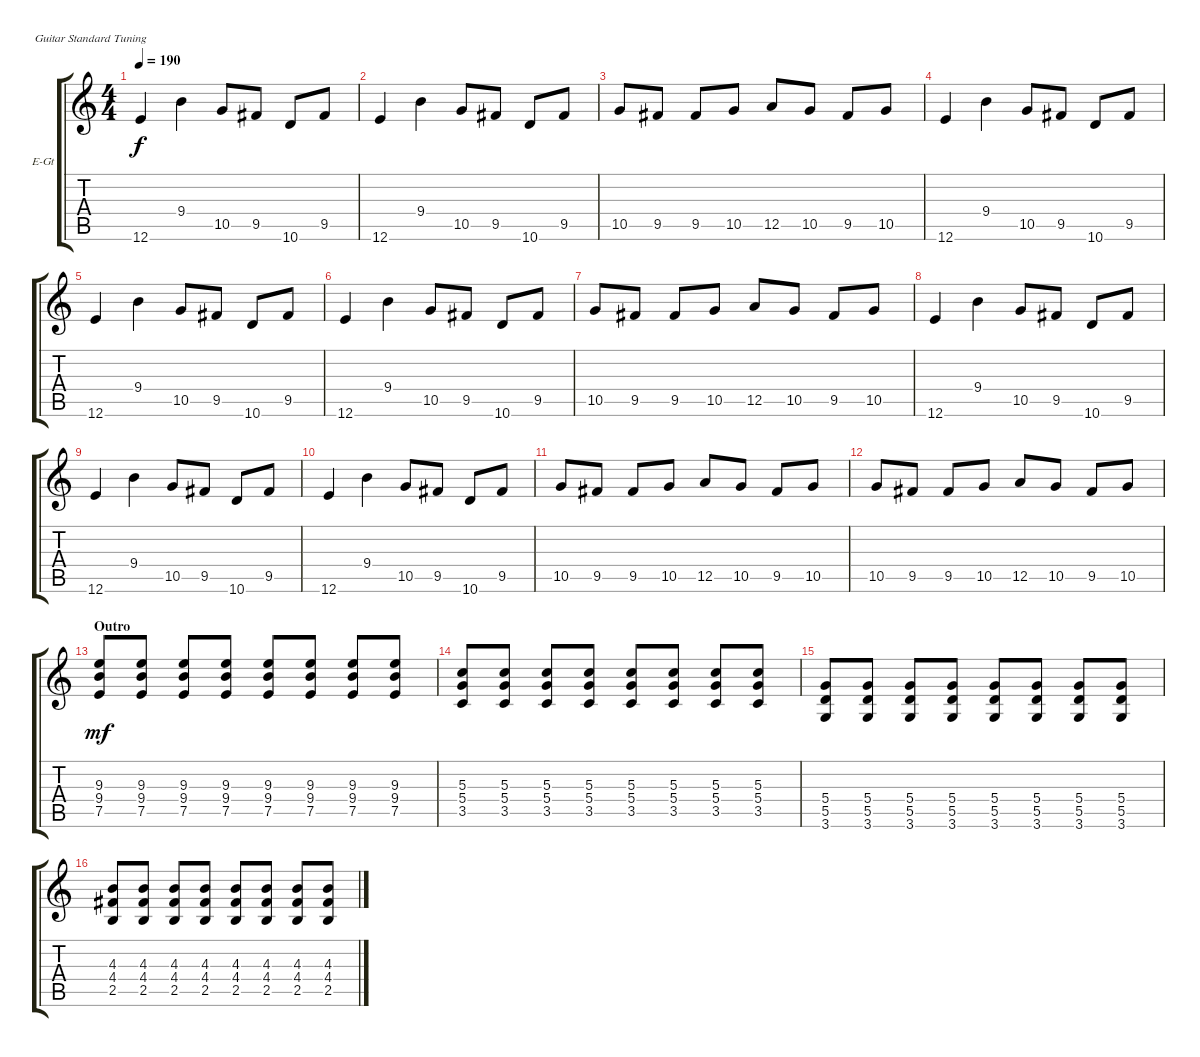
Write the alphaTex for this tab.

\defaultSystemsLayout 4
\bracketExtendMode groupsimilarinstruments
\firstSystemTrackNameOrientation horizontal
\otherSystemsTrackNameOrientation horizontal
\track ("Lead Guitar" "E-Gt") {instrument overdrivenguitar}
\staff {score tabs}
\tuning (E4 B3 G3 D3 A2 E2)
\ts (4 4)
\tempo 190
\clef g2
\ks c
12.6.4{dy f} 9.4.4 10.5.8 9.5.8 10.6.8 9.5.8 |
12.6.4 9.4.4 10.5.8 9.5.8 10.6.8 9.5.8 |
10.5.8 9.5.8 9.5.8 10.5.8 12.5.8 10.5.8 9.5.8 10.5.8 |
12.6.4 9.4.4 10.5.8 9.5.8 10.6.8 9.5.8 |
12.6.4 9.4.4 10.5.8 9.5.8 10.6.8 9.5.8 |
12.6.4 9.4.4 10.5.8 9.5.8 10.6.8 9.5.8 |
10.5.8 9.5.8 9.5.8 10.5.8 12.5.8 10.5.8 9.5.8 10.5.8 |
12.6.4 9.4.4 10.5.8 9.5.8 10.6.8 9.5.8 |
12.6.4 9.4.4 10.5.8 9.5.8 10.6.8 9.5.8 |
12.6.4 9.4.4 10.5.8 9.5.8 10.6.8 9.5.8 |
10.5.8 9.5.8 9.5.8 10.5.8 12.5.8 10.5.8 9.5.8 10.5.8 |
10.5.8 9.5.8 9.5.8 10.5.8 12.5.8 10.5.8 9.5.8 10.5.8 |
\section ("" "Outro")
(7.5 9.4 9.3).8{dy mf} (7.5 9.4 9.3).8 (7.5 9.4 9.3).8 (7.5 9.4 9.3).8 (7.5 9.4 9.3).8 (7.5 9.4 9.3).8 (7.5 9.4 9.3).8 (7.5 9.4 9.3).8 |
(3.5 5.4 5.3).8 (3.5 5.4 5.3).8 (3.5 5.4 5.3).8 (3.5 5.4 5.3).8 (3.5 5.4 5.3).8 (3.5 5.4 5.3).8 (3.5 5.4 5.3).8 (3.5 5.4 5.3).8 |
(3.6 5.5 5.4).8 (3.6 5.5 5.4).8 (3.6 5.5 5.4).8 (3.6 5.5 5.4).8 (3.6 5.5 5.4).8 (3.6 5.5 5.4).8 (3.6 5.5 5.4).8 (3.6 5.5 5.4).8 |
(2.5 4.4 4.3).8 (2.5 4.4 4.3).8 (2.5 4.4 4.3).8 (2.5 4.4 4.3).8 (2.5 4.4 4.3).8 (2.5 4.4 4.3).8 (2.5 4.4 4.3).8 (2.5 4.4 4.3).8
